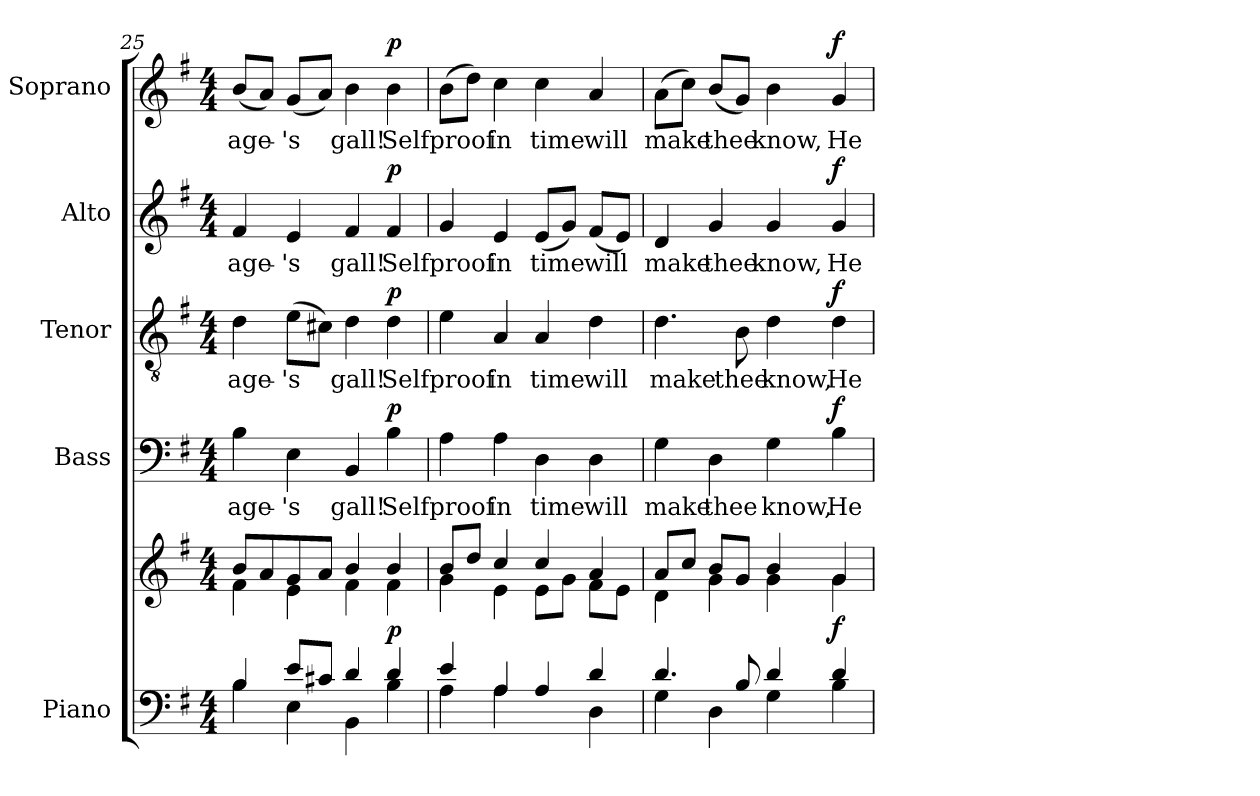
**kern	**kern	**dynam	**kern	**text	**dynam	**kern	**text	**dynam	**kern	**text	**dynam	**kern	**text	**dynam
*part5	*part5	*part5	*part4	*part4	*part4	*part3	*part3	*part3	*part2	*part2	*part2	*part1	*part1	*part1
*staff6	*staff5	*staff5/6	*staff4	*staff4	*staff4	*staff3	*staff3	*staff3	*staff2	*staff2	*staff2	*staff1	*staff1	*staff1
*I"Piano	*	*	*I"Bass	*	*	*I"Tenor	*	*	*I"Alto	*	*	*I"Soprano	*	*
*I'Pno.	*	*	*I'B.	*	*	*I'T.	*	*	*I'A.	*	*	*I'S.	*	*
*clefF4	*clefG2	*	*clefF4	*	*	*clefGv2	*	*	*clefG2	*	*	*clefG2	*	*
*	*	*	*	*	*	*ITrd7c12	*	*	*	*	*	*	*	*
*k[f#]	*k[f#]	*	*k[f#]	*	*	*k[f#]	*	*	*k[f#]	*	*	*k[f#]	*	*
*G:	*G:	*	*G:	*	*	*G:	*	*	*G:	*	*	*G:	*	*
*M4/4	*M4/4	*	*M4/4	*	*	*M4/4	*	*	*M4/4	*	*	*M4/4	*	*
=25	=25	=25	=25	=25	=25	=25	=25	=25	=25	=25	=25	=25	=25	=25
*^	*^	*	*	*	*	*	*	*	*	*	*	*	*	*
!	!	!	!	!	!	!LO:LY:b:color=#000000	!	!	!	!	!	!	!	!	!	!
!	!	!	!	!	!	!	!	!	!LO:LY:b:color=#000000	!	!	!	!	!	!	!
!	!	!	!	!	!	!	!	!	!	!	!	!LO:LY:b:color=#000000	!	!	!	!
!	!	!	!	!	!	!	!	!	!	!	!	!	!	!	!LO:LY:b:color=#000000	!
4Bi/	4Bi\	8bi/L	4f#i\	.	4Bi\	age-	.	4Di\	age-	.	4f#i/	age-	.	(8bi/L	age-	.
.	.	8ai/	.	.	.	.	.	.	.	.	.	.	.	8ai/J)	.	.
!	!	!	!	!	!	!LO:LY:b:color=#000000	!	!	!	!	!	!	!	!	!	!
!	!	!	!	!	!	!	!	!	!LO:LY:b:color=#000000	!	!	!	!	!	!	!
!	!	!	!	!	!	!	!	!	!	!	!	!LO:LY:b:color=#000000	!	!	!	!
!	!	!	!	!	!	!	!	!	!	!	!	!	!	!	!LO:LY:b:color=#000000	!
8ei/L	4Ei\	8gi/	4ei\	.	4Ei\	-'s	.	(8Ei\L	-'s	.	4ei/	-'s	.	(8gi/L	-'s	.
8c#Xi/J	.	8ai/J	.	.	.	.	.	8C#Xi\J)	.	.	.	.	.	8ai/J)	.	.
!	!	!	!	!	!	!LO:LY:b:color=#000000	!	!	!	!	!	!	!	!	!	!
!	!	!	!	!	!	!	!	!	!LO:LY:b:color=#000000	!	!	!	!	!	!	!
!	!	!	!	!	!	!	!	!	!	!	!	!LO:LY:b:color=#000000	!	!	!	!
!	!	!	!	!	!	!	!	!	!	!	!	!	!	!	!LO:LY:b:color=#000000	!
4di/	4BBi\	4bi/	4f#i\	.	4BBi/	gall!	.	4Di\	gall!	.	4f#i/	gall!	.	4bi\	gall!	.
!	!	!	!	!	!	!LO:LY:b:color=#000000	!	!	!	!	!	!	!	!	!	!
!	!	!	!	!	!	!	!	!	!LO:LY:b:color=#000000	!	!	!	!	!	!	!
!	!	!	!	!	!	!	!	!	!	!	!	!LO:LY:b:color=#000000	!	!	!	!
!	!	!	!	!	!	!	!	!	!	!	!	!	!	!	!LO:LY:b:color=#000000	!
4di/	4Bi\	4bi/	4f#i\	p	4Bi\	Self	p	4Di\	Self	p	4f#i/	Self	p	4bi\	Self	p
=26	=26	=26	=26	=26	=26	=26	=26	=26	=26	=26	=26	=26	=26	=26	=26	=26
!	!	!	!	!	!	!LO:LY:b:color=#000000	!	!	!	!	!	!	!	!	!	!
!	!	!	!	!	!	!	!	!	!LO:LY:b:color=#000000	!	!	!	!	!	!	!
!	!	!	!	!	!	!	!	!	!	!	!	!LO:LY:b:color=#000000	!	!	!	!
!	!	!	!	!	!	!	!	!	!	!	!	!	!	!	!LO:LY:b:color=#000000	!
4ei/	4Ai\	8bi/L	4gi\	.	4Ai\	proof	.	4Ei\	proof	.	4gi/	proof	.	(8bi\L	proof	.
.	.	8ddi/J	.	.	.	.	.	.	.	.	.	.	.	8ddi\J)	.	.
!	!	!	!	!	!	!LO:LY:b:color=#000000	!	!	!	!	!	!	!	!	!	!
!	!	!	!	!	!	!	!	!	!LO:LY:b:color=#000000	!	!	!	!	!	!	!
!	!	!	!	!	!	!	!	!	!	!	!	!LO:LY:b:color=#000000	!	!	!	!
!	!	!	!	!	!	!	!	!	!	!	!	!	!	!	!LO:LY:b:color=#000000	!
4Ai/	4Ai\	4cci/	4ei\	.	4Ai\	in	.	4AAi/	in	.	4ei/	in	.	4cci\	in	.
!	!	!	!	!	!	!LO:LY:b:color=#000000	!	!	!	!	!	!	!	!	!	!
!	!	!	!	!	!	!	!	!	!LO:LY:b:color=#000000	!	!	!	!	!	!	!
!	!	!	!	!	!	!	!	!	!	!	!	!LO:LY:b:color=#000000	!	!	!	!
!	!	!	!	!	!	!	!	!	!	!	!	!	!	!	!LO:LY:b:color=#000000	!
4Ai/	4ryy	4cci/	8ei\L	.	4Di\	time	.	4AAi/	time	.	(8ei/L	time	.	4cci\	time	.
.	.	.	8gi\J	.	.	.	.	.	.	.	8gi/J)	.	.	.	.	.
!	!	!	!	!	!	!LO:LY:b:color=#000000	!	!	!	!	!	!	!	!	!	!
!	!	!	!	!	!	!	!	!	!LO:LY:b:color=#000000	!	!	!	!	!	!	!
!	!	!	!	!	!	!	!	!	!	!	!	!LO:LY:b:color=#000000	!	!	!	!
!	!	!	!	!	!	!	!	!	!	!	!	!	!	!	!LO:LY:b:color=#000000	!
4di/	4Di\	4ai/	8f#i\L	.	4Di\	will	.	4Di\	will	.	(8f#i/L	will	.	4ai/	will	.
.	.	.	8ei\J	.	.	.	.	.	.	.	8ei/J)	.	.	.	.	.
=27	=27	=27	=27	=27	=27	=27	=27	=27	=27	=27	=27	=27	=27	=27	=27	=27
!	!	!	!	!	!	!LO:LY:b:color=#000000	!	!	!	!	!	!	!	!	!	!
!	!	!	!	!	!	!	!	!	!LO:LY:b:color=#000000	!	!	!	!	!	!	!
!	!	!	!	!	!	!	!	!	!	!	!	!LO:LY:b:color=#000000	!	!	!	!
!	!	!	!	!	!	!	!	!	!	!	!	!	!	!	!LO:LY:b:color=#000000	!
4.di/	4Gi\	8ai/L	4di\	.	4Gi\	make	.	4.Di\	make	.	4di/	make	.	(8ai\L	make	.
.	.	8cci/J	.	.	.	.	.	.	.	.	.	.	.	8cci\J)	.	.
!	!	!	!	!	!	!LO:LY:b:color=#000000	!	!	!	!	!	!	!	!	!	!
!	!	!	!	!	!	!	!	!	!	!	!	!LO:LY:b:color=#000000	!	!	!	!
!	!	!	!	!	!	!	!	!	!	!	!	!	!	!	!LO:LY:b:color=#000000	!
.	4Di\	8bi/L	4gi\	.	4Di\	thee	.	.	.	.	4gi/	thee	.	(8bi/L	thee	.
!	!	!	!	!	!	!	!	!	!LO:LY:b:color=#000000	!	!	!	!	!	!	!
8Bi/	.	8gi/J	.	.	.	.	.	8BBi\	thee	.	.	.	.	8gi/J)	.	.
!	!	!	!	!	!	!LO:LY:b:color=#000000	!	!	!	!	!	!	!	!	!	!
!	!	!	!	!	!	!	!	!	!LO:LY:b:color=#000000	!	!	!	!	!	!	!
!	!	!	!	!	!	!	!	!	!	!	!	!LO:LY:b:color=#000000	!	!	!	!
!	!	!	!	!	!	!	!	!	!	!	!	!	!	!	!LO:LY:b:color=#000000	!
4di/	4Gi\	4bi/	4gi\	.	4Gi\	know,	.	4Di\	know,	.	4gi/	know,	.	4bi\	know,	.
!	!	!	!	!	!	!LO:LY:b:color=#000000	!	!	!	!	!	!	!	!	!	!
!	!	!	!	!	!	!	!	!	!LO:LY:b:color=#000000	!	!	!	!	!	!	!
!	!	!	!	!	!	!	!	!	!	!	!	!LO:LY:b:color=#000000	!	!	!	!
!	!	!	!	!	!	!	!	!	!	!	!	!	!	!	!LO:LY:b:color=#000000	!
4di/	4Bi\	4gi/	4gi\	f	4Bi\	He	f	4Di\	He	f	4gi/	He	f	4gi/	He	f
*v	*v	*	*	*	*	*	*	*	*	*	*	*	*	*	*	*
*	*v	*v	*	*	*	*	*	*	*	*	*	*	*	*	*
=	=	=	=	=	=	=	=	=	=	=	=	=	=	=
*-	*-	*-	*-	*-	*-	*-	*-	*-	*-	*-	*-	*-	*-	*-
